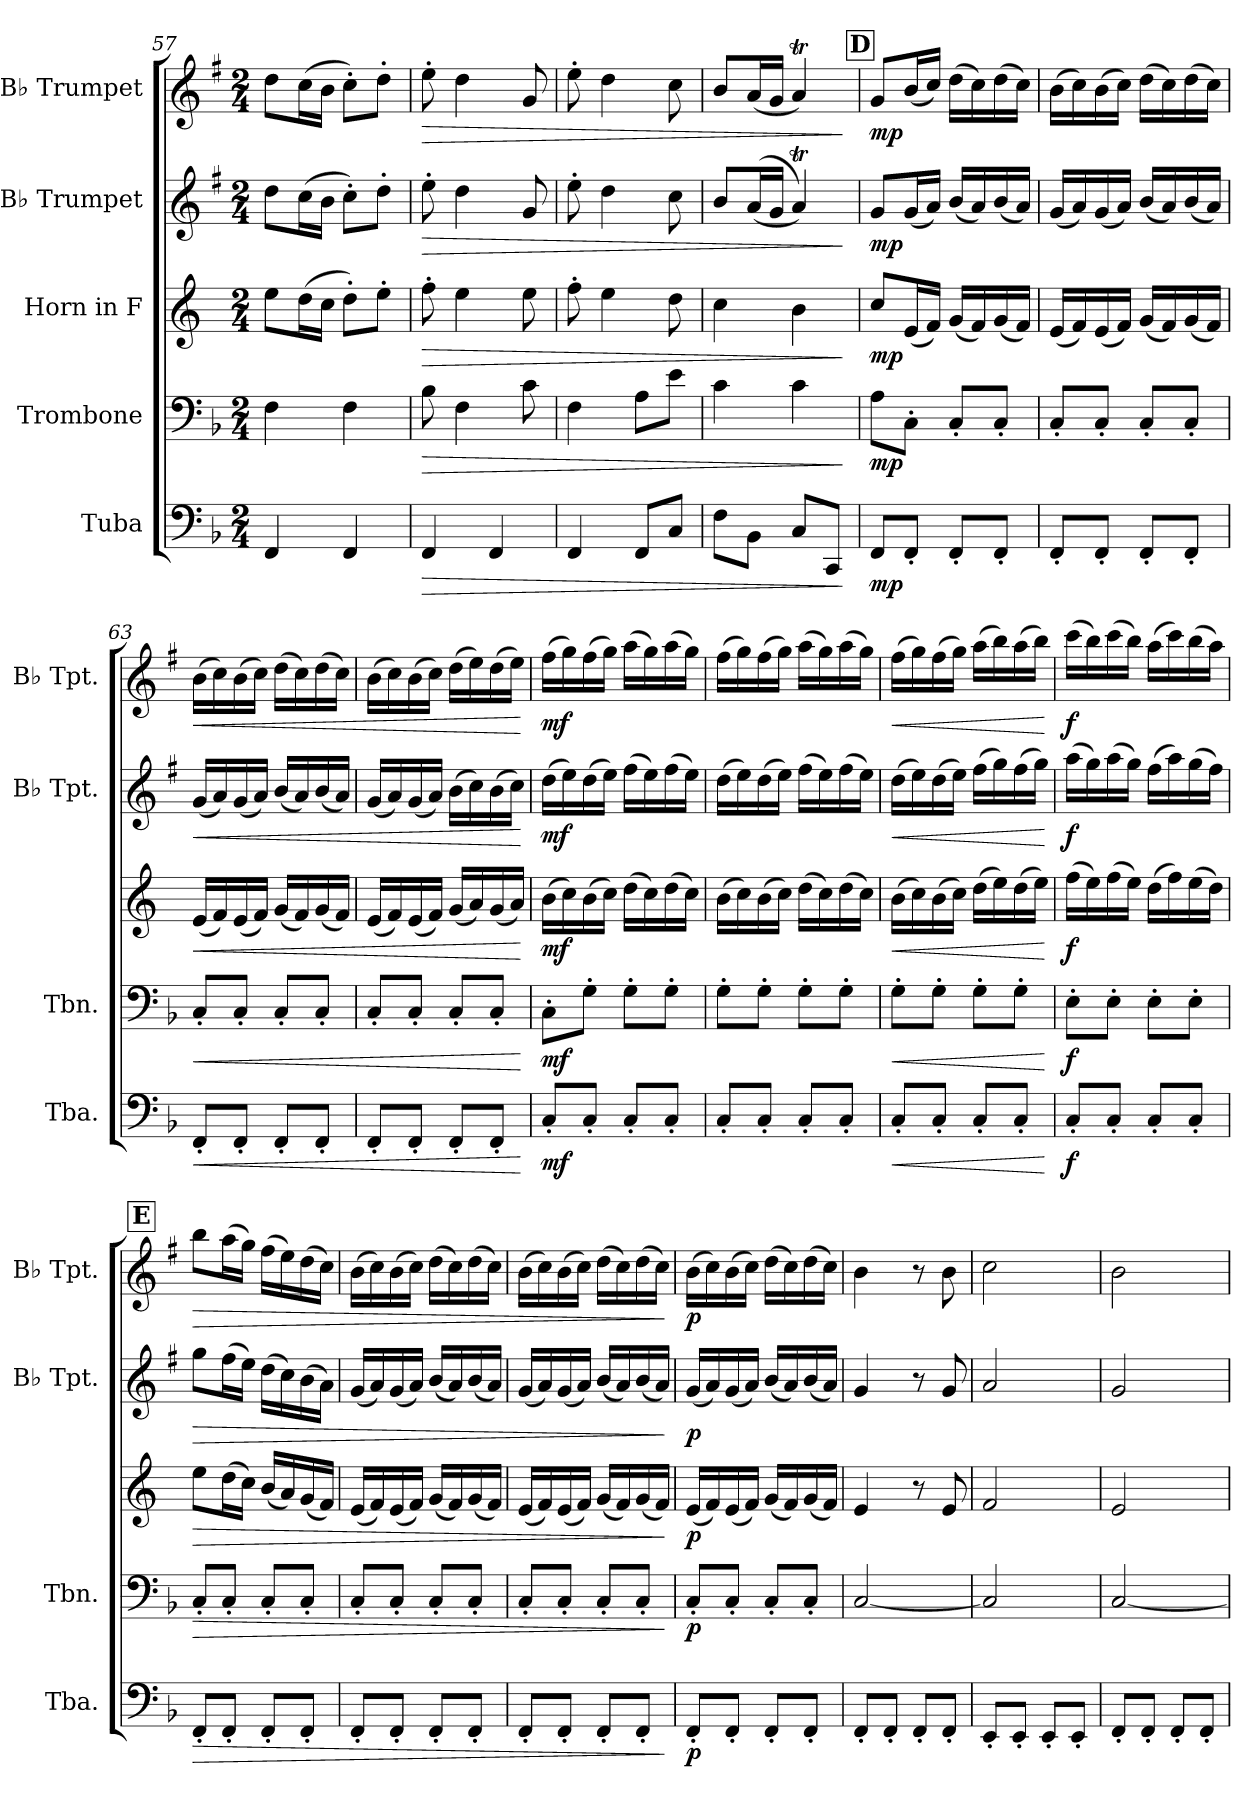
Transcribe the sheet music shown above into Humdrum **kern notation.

**kern	**dynam	**kern	**dynam	**kern	**dynam	**kern	**dynam	**kern	**dynam
*part5	*part5	*part4	*part4	*part3	*part3	*part2	*part2	*part1	*part1
*staff5	*staff5	*staff4	*staff4	*staff3	*staff3	*staff2	*staff2	*staff1	*staff1
*I"Tuba	*	*I"Trombone	*	*I"Horn in F	*	*I"B♭ Trumpet	*	*I"B♭ Trumpet	*
*I'Tba.	*	*I'Tbn.	*	*	*	*I'B♭ Tpt.	*	*I'B♭ Tpt.	*
*clefF4	*	*clefF4	*	*clefG2	*	*clefG2	*	*clefG2	*
*	*	*	*	*ITrd4c7	*	*ITrd1c2	*	*ITrd1c2	*
*k[b-]	*	*k[b-]	*	*k[b-]	*	*k[b-]	*	*k[b-]	*
*F:	*	*F:	*	*	*	*F:	*	*F:	*
*M2/4	*	*M2/4	*	*M2/4	*	*M2/4	*	*M2/4	*
=57	=57	=57	=57	=57	=57	=57	=57	=57	=57
4FF/	.	4F\	.	8a\L	.	8cc\L	.	8cc\L	.
.	.	.	.	(>16g\L	.	(>16b-\L	.	(>16b-\L	.
.	.	.	.	16f\JJ	.	16a\JJ	.	16a\JJ	.
4FF/	.	4F\	.	8g'\L)	.	8b-'\L)	.	8b-'\L)	.
.	.	.	.	8a'\J	.	8cc'\J	.	8cc'\J	.
=58	=58	=58	=58	=58	=58	=58	=58	=58	=58
!	!LO:HP:b	!	!LO:HP:b	!	!LO:HP:b	!	!LO:HP:b	!	!LO:HP:b
4FF/	>	8B-\	>	8b-'\	>	8dd'\	>	8dd'\	>
.	.	4F\	.	4a\	.	4cc\	.	4cc\	.
4FF/	.	.	.	.	.	.	.	.	.
.	.	8c\	.	8a\	.	8f/	.	8f/	.
=59	=59	=59	=59	=59	=59	=59	=59	=59	=59
4FF/	.	4F\	.	8b-'\	.	8dd'\	.	8dd'\	.
.	.	.	.	4a\	.	4cc\	.	4cc\	.
8FF/L	.	8A\L	.	.	.	.	.	.	.
8C/J	.	8e\J	.	8g\	.	8b-\	.	8b-\	.
=60	=60	=60	=60	=60	=60	=60	=60	=60	=60
8F\L	.	4c\	.	4f\	.	8a/L	.	8a/L	.
8BB-\J	.	.	.	.	.	(<(<16g/L	.	(<16g/L	.
.	.	.	.	.	.	16f/JJ	.	16f/JJ	.
8C/L	.	4c\	.	4e\	.	4gT/))	.	4gT/)	.
8CC/J	.	.	.	.	.	.	.	.	.
.	]	.	]	.	]	.	]	.	]
!!LO:REH:place=s1:a:B:fs=14:t=D
=61	=61	=61	=61	=61	=61	=61	=61	=61	=61
!	!LO:DY:b	!	!LO:DY:b	!	!LO:DY:b	!	!LO:DY:b	!	!LO:DY:b
8FF/L	mp	8A\L	mp	8f/L	mp	8f/L	mp	8f/L	mp
8FF'/J	.	8C'\J	.	(<16A/L	.	(<16f/L	.	(<16a/L	.
.	.	.	.	16B-/JJ)	.	16g/JJ)	.	16b-/JJ)	.
8FF'/L	.	8C'/L	.	(<16c/LL	.	(<16a/LL	.	(>16cc\LL	.
.	.	.	.	16B-/)	.	16g/)	.	16b-\)	.
8FF'/J	.	8C'/J	.	(<16c/	.	(<16a/	.	(>16cc\	.
.	.	.	.	16B-/JJ)	.	16g/JJ)	.	16b-\JJ)	.
!!LO:LB:g=z
=62	=62	=62	=62	=62	=62	=62	=62	=62	=62
8FF'/L	.	8C'/L	.	(<16A/LL	.	(<16f/LL	.	(>16a\LL	.
.	.	.	.	16B-/)	.	16g/)	.	16b-\)	.
8FF'/J	.	8C'/J	.	(<16A/	.	(<16f/	.	(>16a\	.
.	.	.	.	16B-/JJ)	.	16g/JJ)	.	16b-\JJ)	.
8FF'/L	.	8C'/L	.	(<16c/LL	.	(<16a/LL	.	(>16cc\LL	.
.	.	.	.	16B-/)	.	16g/)	.	16b-\)	.
8FF'/J	.	8C'/J	.	(<16c/	.	(<16a/	.	(>16cc\	.
.	.	.	.	16B-/JJ)	.	16g/JJ)	.	16b-\JJ)	.
=63	=63	=63	=63	=63	=63	=63	=63	=63	=63
!	!LO:HP:b	!	!LO:HP:b	!	!LO:HP:b	!	!LO:HP:b	!	!LO:HP:b
8FF'/L	<	8C'/L	<	(<16A/LL	<	(<16f/LL	<	(>16a\LL	<
.	.	.	.	16B-/)	.	16g/)	.	16b-\)	.
8FF'/J	.	8C'/J	.	(<16A/	.	(<16f/	.	(>16a\	.
.	.	.	.	16B-/JJ)	.	16g/JJ)	.	16b-\JJ)	.
8FF'/L	.	8C'/L	.	(<16c/LL	.	(<16a/LL	.	(>16cc\LL	.
.	.	.	.	16B-/)	.	16g/)	.	16b-\)	.
8FF'/J	.	8C'/J	.	(<16c/	.	(<16a/	.	(>16cc\	.
.	.	.	.	16B-/JJ)	.	16g/JJ)	.	16b-\JJ)	.
=64	=64	=64	=64	=64	=64	=64	=64	=64	=64
8FF'/L	.	8C'/L	.	(<16A/LL	.	(<16f/LL	.	(>16a\LL	.
.	.	.	.	16B-/)	.	16g/)	.	16b-\)	.
8FF'/J	.	8C'/J	.	(<16A/	.	(<16f/	.	(>16a\	.
.	.	.	.	16B-/JJ)	.	16g/JJ)	.	16b-\JJ)	.
8FF'/L	.	8C'/L	.	(<16c/LL	.	(>16a\LL	.	(>16cc\LL	.
.	.	.	.	16d/)	.	16b-\)	.	16dd\)	.
8FF'/J	.	8C'/J	.	(<16c/	.	(>16a\	.	(>16cc\	.
.	.	.	.	16d/JJ)	.	16b-\JJ)	.	16dd\JJ)	.
.	[	.	[	.	[	.	[	.	[
=65	=65	=65	=65	=65	=65	=65	=65	=65	=65
!	!LO:DY:b	!	!LO:DY:b	!	!LO:DY:b	!	!LO:DY:b	!	!LO:DY:b
8C'/L	mf	8C'\L	mf	(>16e\LL	mf	(>16cc\LL	mf	(>16ee\LL	mf
.	.	.	.	16f\)	.	16dd\)	.	16ff\)	.
8C'/J	.	8G'\J	.	(>16e\	.	(>16cc\	.	(>16ee\	.
.	.	.	.	16f\JJ)	.	16dd\JJ)	.	16ff\JJ)	.
8C'/L	.	8G'\L	.	(>16g\LL	.	(>16ee\LL	.	(>16gg\LL	.
.	.	.	.	16f\)	.	16dd\)	.	16ff\)	.
8C'/J	.	8G'\J	.	(>16g\	.	(>16ee\	.	(>16gg\	.
.	.	.	.	16f\JJ)	.	16dd\JJ)	.	16ff\JJ)	.
=66	=66	=66	=66	=66	=66	=66	=66	=66	=66
8C'/L	.	8G'\L	.	(>16e\LL	.	(>16cc\LL	.	(>16ee\LL	.
.	.	.	.	16f\)	.	16dd\)	.	16ff\)	.
8C'/J	.	8G'\J	.	(>16e\	.	(>16cc\	.	(>16ee\	.
.	.	.	.	16f\JJ)	.	16dd\JJ)	.	16ff\JJ)	.
8C'/L	.	8G'\L	.	(>16g\LL	.	(>16ee\LL	.	(>16gg\LL	.
.	.	.	.	16f\)	.	16dd\)	.	16ff\)	.
8C'/J	.	8G'\J	.	(>16g\	.	(>16ee\	.	(>16gg\	.
.	.	.	.	16f\JJ)	.	16dd\JJ)	.	16ff\JJ)	.
=67	=67	=67	=67	=67	=67	=67	=67	=67	=67
!	!LO:HP:b	!	!LO:HP:b	!	!LO:HP:b	!	!LO:HP:b	!	!LO:HP:b
8C'/L	<	8G'\L	<	(>16e\LL	<	(>16cc\LL	<	(>16ee\LL	<
.	.	.	.	16f\)	.	16dd\)	.	16ff\)	.
8C'/J	.	8G'\J	.	(>16e\	.	(>16cc\	.	(>16ee\	.
.	.	.	.	16f\JJ)	.	16dd\JJ)	.	16ff\JJ)	.
8C'/L	.	8G'\L	.	(>16g\LL	.	(>16ee\LL	.	(>16gg\LL	.
.	.	.	.	16a\)	.	16ff\)	.	16aa\)	.
8C'/J	.	8G'\J	.	(>16g\	.	(>16ee\	.	(>16gg\	.
.	.	.	.	16a\JJ)	.	16ff\JJ)	.	16aa\JJ)	.
.	[	.	[	.	[	.	[	.	[
!!LO:PB:g=z
=68	=68	=68	=68	=68	=68	=68	=68	=68	=68
!	!LO:DY:b	!	!LO:DY:b	!	!LO:DY:b	!	!LO:DY:b	!	!LO:DY:b
8C'/L	f	8E'\L	f	(>16b-\LL	f	(>16gg\LL	f	(>16bb-\LL	f
.	.	.	.	16a\)	.	16ff\)	.	16aa\)	.
8C'/J	.	8E'\J	.	(>16b-\	.	(>16gg\	.	(>16bb-\	.
.	.	.	.	16a\JJ)	.	16ff\JJ)	.	16aa\JJ)	.
8C'/L	.	8E'\L	.	(>16g\LL	.	(>16ee\LL	.	(>16gg\LL	.
.	.	.	.	16b-\)	.	16gg\)	.	16bb-\)	.
8C'/J	.	8E'\J	.	(>16a\	.	(>16ff\	.	(>16aa\	.
.	.	.	.	16g\JJ)	.	16ee\JJ)	.	16gg\JJ)	.
!!LO:REH:place=s1:a:B:fs=14:t=E
=69	=69	=69	=69	=69	=69	=69	=69	=69	=69
!	!LO:HP:b	!	!LO:HP:b	!	!LO:HP:b	!	!LO:HP:b	!	!LO:HP:b
8FF'/L	>	8C'/L	>	8a\L	>	8ff\L	>	8aa\L	>
8FF'/J	.	8C'/J	.	(>16g\L	.	(>16ee\L	.	(>16gg\L	.
.	.	.	.	16f\JJ)	.	16dd\JJ)	.	16ff\JJ)	.
8FF'/L	.	8C'/L	.	(<16e/LL	.	(>16cc\LL	.	(>16ee\LL	.
.	.	.	.	16d/)	.	16b-\)	.	16dd\)	.
8FF'/J	.	8C'/J	.	(<16c/	.	(>16a\	.	(>16cc\	.
.	.	.	.	16B-/JJ)	.	16g\JJ)	.	16b-\JJ)	.
=70	=70	=70	=70	=70	=70	=70	=70	=70	=70
8FF'/L	.	8C'/L	.	(<16A/LL	.	(<16f/LL	.	(>16a\LL	.
.	.	.	.	16B-/)	.	16g/)	.	16b-\)	.
8FF'/J	.	8C'/J	.	(<16A/	.	(<16f/	.	(>16a\	.
.	.	.	.	16B-/JJ)	.	16g/JJ)	.	16b-\JJ)	.
8FF'/L	.	8C'/L	.	(<16c/LL	.	(<16a/LL	.	(>16cc\LL	.
.	.	.	.	16B-/)	.	16g/)	.	16b-\)	.
8FF'/J	.	8C'/J	.	(<16c/	.	(<16a/	.	(>16cc\	.
.	.	.	.	16B-/JJ)	.	16g/JJ)	.	16b-\JJ)	.
=71	=71	=71	=71	=71	=71	=71	=71	=71	=71
8FF'/L	.	8C'/L	.	(<16A/LL	.	(<16f/LL	.	(>16a\LL	.
.	.	.	.	16B-/)	.	16g/)	.	16b-\)	.
8FF'/J	.	8C'/J	.	(<16A/	.	(<16f/	.	(>16a\	.
.	.	.	.	16B-/JJ)	.	16g/JJ)	.	16b-\JJ)	.
8FF'/L	.	8C'/L	.	(<16c/LL	.	(<16a/LL	.	(>16cc\LL	.
.	.	.	.	16B-/)	.	16g/)	.	16b-\)	.
8FF'/J	.	8C'/J	.	(<16c/	.	(<16a/	.	(>16cc\	.
.	.	.	.	16B-/JJ)	.	16g/JJ)	.	16b-\JJ)	.
.	]	.	]	.	]	.	]	.	]
=72	=72	=72	=72	=72	=72	=72	=72	=72	=72
!	!LO:DY:b	!	!LO:DY:b	!	!LO:DY:b	!	!LO:DY:b	!	!LO:DY:b
8FF'/L	p	8C'/L	p	(<16A/LL	p	(<16f/LL	p	(>16a\LL	p
.	.	.	.	16B-/)	.	16g/)	.	16b-\)	.
8FF'/J	.	8C'/J	.	(<16A/	.	(<16f/	.	(>16a\	.
.	.	.	.	16B-/JJ)	.	16g/JJ)	.	16b-\JJ)	.
8FF'/L	.	8C'/L	.	(<16c/LL	.	(<16a/LL	.	(>16cc\LL	.
.	.	.	.	16B-/)	.	16g/)	.	16b-\)	.
8FF'/J	.	8C'/J	.	(<16c/	.	(<16a/	.	(>16cc\	.
.	.	.	.	16B-/JJ)	.	16g/JJ)	.	16b-\JJ)	.
=73	=73	=73	=73	=73	=73	=73	=73	=73	=73
8FF'/L	.	[2C/	.	4A/	.	4f/	.	4a\	.
8FF'/J	.	.	.	.	.	.	.	.	.
8FF'/L	.	.	.	8r	.	8r	.	8r	.
8FF'/J	.	.	.	8A/	.	8f/	.	8a\	.
=74	=74	=74	=74	=74	=74	=74	=74	=74	=74
8EE'/L	.	2C/]	.	2B-/	.	2g/	.	2b-\	.
8EE'/J	.	.	.	.	.	.	.	.	.
8EE'/L	.	.	.	.	.	.	.	.	.
8EE'/J	.	.	.	.	.	.	.	.	.
!!LO:LB:g=z
=75	=75	=75	=75	=75	=75	=75	=75	=75	=75
8FF'/L	.	[2C/	.	2A/	.	2f/	.	2a\	.
8FF'/J	.	.	.	.	.	.	.	.	.
8FF'/L	.	.	.	.	.	.	.	.	.
8FF'/J	.	.	.	.	.	.	.	.	.
=	=	=	=	=	=	=	=	=	=
*-	*-	*-	*-	*-	*-	*-	*-	*-	*-
